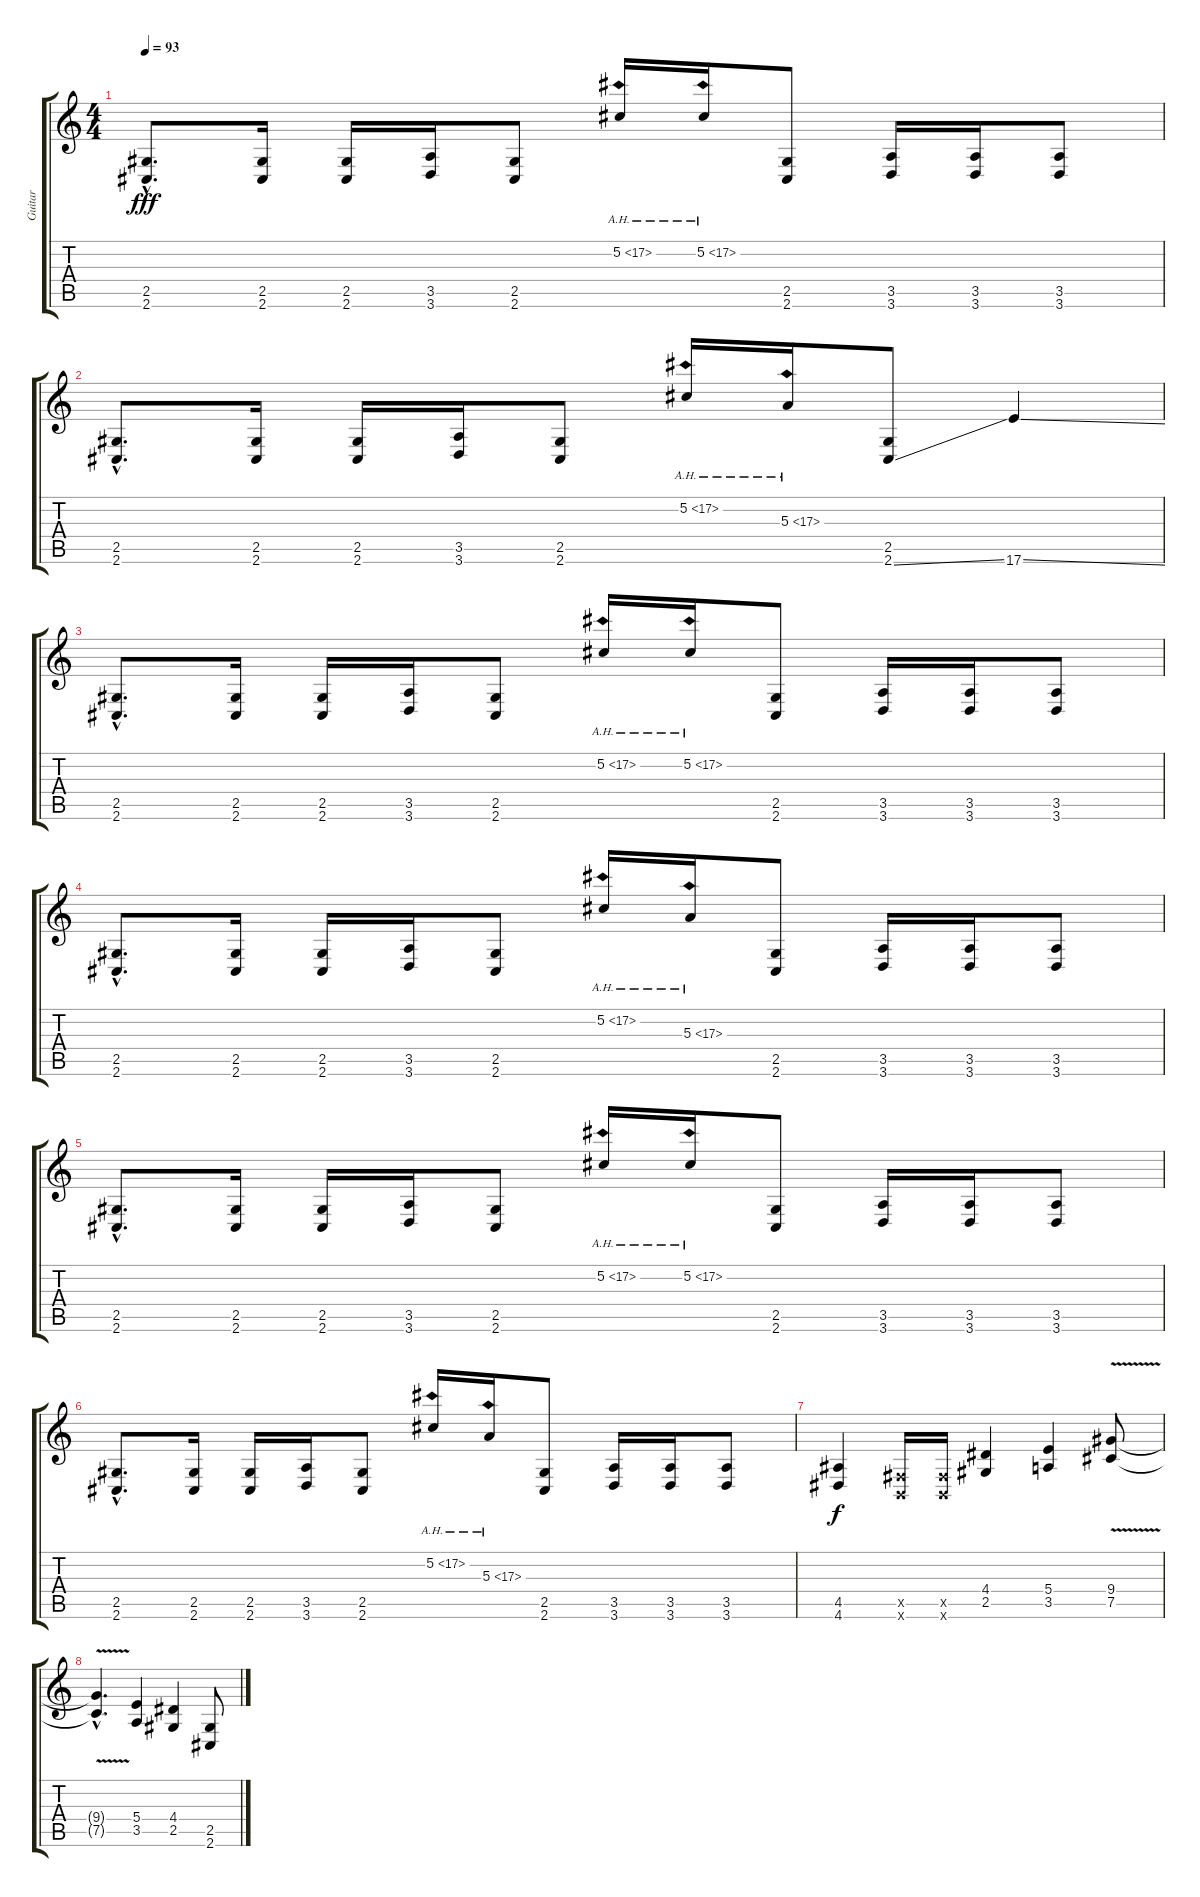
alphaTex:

\track ("Guitar" "Guitar") {instrument overdrivenguitar}
\staff {score tabs}
\tuning (Db4 Ab3 E3 B2 Gb2 B1) {hide}
\ts (4 4)
\tempo 93
\clef g2
\ks c
(2.5{hac} 2.6{hac}).8{d dy fff} (2.5 2.6).16 (2.5 2.6).16 (3.5 3.6).16 (2.5 2.6).8 5.2{ah 12}.16 5.2{ah 12}.16 (2.5 2.6).8 (3.5 3.6).16 (3.5 3.6).16 (3.5 3.6).8 |
(2.5{hac} 2.6{hac}).8{d} (2.5 2.6).16 (2.5 2.6).16 (3.5 3.6).16 (2.5 2.6).8 5.2{ah 12}.16 5.3{ah 12}.16 (2.5 2.6{ss}).8 17.6{ss}.4 |
(2.5{hac} 2.6{hac}).8{d} (2.5 2.6).16 (2.5 2.6).16 (3.5 3.6).16 (2.5 2.6).8 5.2{ah 12}.16 5.2{ah 12}.16 (2.5 2.6).8 (3.5 3.6).16 (3.5 3.6).16 (3.5 3.6).8 |
(2.5{hac} 2.6{hac}).8{d} (2.5 2.6).16 (2.5 2.6).16 (3.5 3.6).16 (2.5 2.6).8 5.2{ah 12}.16 5.3{ah 12}.16 (2.5 2.6).8 (3.5 3.6).16 (3.5 3.6).16 (3.5 3.6).8 |
(2.5{hac} 2.6{hac}).8{d} (2.5 2.6).16 (2.5 2.6).16 (3.5 3.6).16 (2.5 2.6).8 5.2{ah 12}.16 5.2{ah 12}.16 (2.5 2.6).8 (3.5 3.6).16 (3.5 3.6).16 (3.5 3.6).8 |
(2.5{hac} 2.6{hac}).8{d} (2.5 2.6).16 (2.5 2.6).16 (3.5 3.6).16 (2.5 2.6).8 5.2{ah 12}.16 5.3{ah 12}.16 (2.5 2.6).8 (3.5 3.6).16 (3.5 3.6).16 (3.5 3.6).8 |
(4.5 4.6).4{dy f} (0.5{x} 0.6{x}).16 (0.5{x} 0.6{x}).16 (4.4 2.5).4 (5.4 3.5).4 (9.4{v} 7.5{v}).8 |
(9.4{hac t} 7.5{hac t}).4{d} (5.4 3.5).4 (4.4 2.5).4 (2.5 2.6).8
